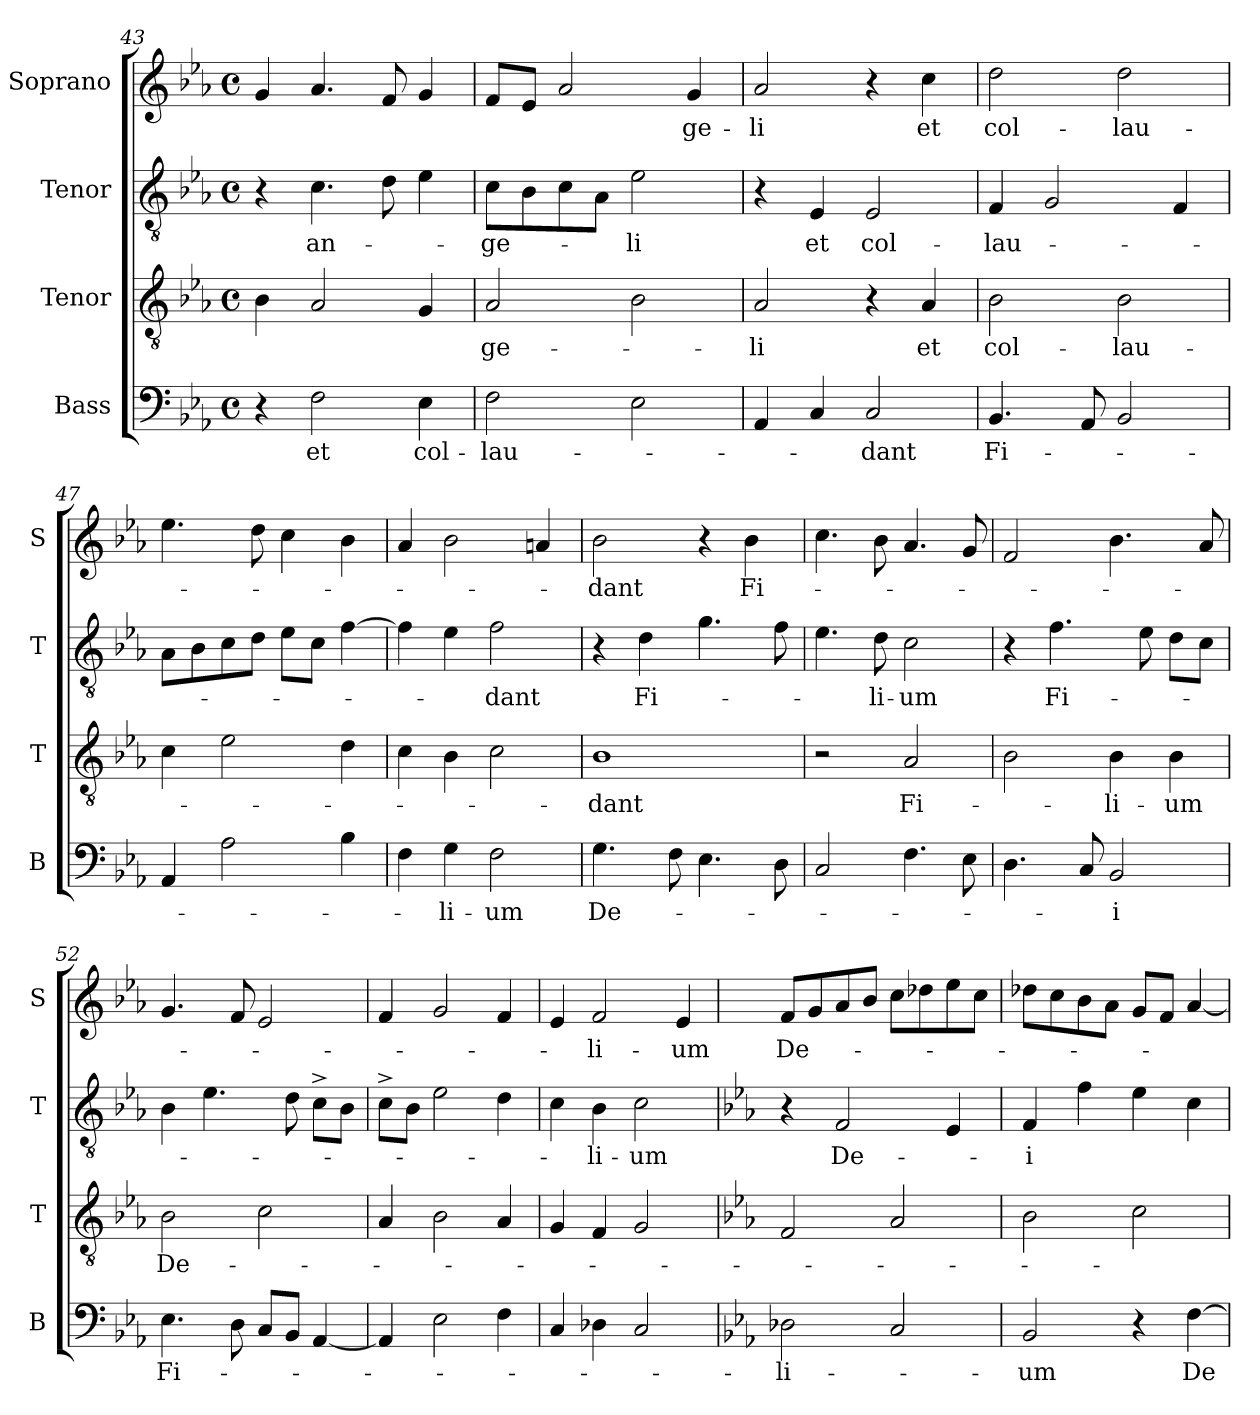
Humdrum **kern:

**kern	**text	**kern	**text	**kern	**text	**kern	**text
*part4	*part4	*part3	*part3	*part2	*part2	*part1	*part1
*staff4	*staff4	*staff3	*staff3	*staff2	*staff2	*staff1	*staff1
*I"Bass	*	*I"Tenor	*	*I"Tenor	*	*I"Soprano	*
*I'B	*	*I'T	*	*I'T	*	*I'S	*
!!LO:LB:g=z
*clefF4	*	*clefGv2	*	*clefGv2	*	*clefG2	*
*k[b-e-a-]	*	*k[b-e-a-]	*	*k[b-e-a-]	*	*k[b-e-a-]	*
*E-:	*	*E-:	*	*E-:	*	*E-:	*
*M4/4	*	*M4/4	*	*M4/4	*	*M4/4	*
*met(c)	*	*met(c)	*	*met(c)	*	*met(c)	*
=43	=43	=43	=43	=43	=43	=43	=43
4r	.	4B-\	.	4r	.	4g/	.
!	!LO:LY:b	!	!	!	!LO:LY:b	!	!
2F\	et	2A-/	.	4.c\	an-	4.a-/	.
.	.	.	.	8d\	.	8f/	.
!	!LO:LY:b	!	!	!	!	!	!
4E-\	col-	4G/	.	4e-\	.	4g/	.
=44	=44	=44	=44	=44	=44	=44	=44
!	!LO:LY:b	!	!LO:LY:b	!	!LO:LY:b	!	!
2F\	-lau-	2A-/	-ge-	8c\L	-ge-	8f/L	.
.	.	.	.	8B-\	.	8e-/J	.
.	.	.	.	8c\	.	2a-/	.
.	.	.	.	8A-\J	.	.	.
!	!	!	!	!	!LO:LY:b	!	!
2E-\	.	2B-\	.	2e-\	-li	.	.
!	!	!	!	!	!	!	!LO:LY:b
.	.	.	.	.	.	4g/	-ge-
=45	=45	=45	=45	=45	=45	=45	=45
!	!	!	!LO:LY:b	!	!	!	!LO:LY:b
4AA-/	.	2A-/	-li	4r	.	2a-/	-li
!	!	!	!	!	!LO:LY:b	!	!
4C/	.	.	.	4E-/	et	.	.
!	!LO:LY:b	!	!	!	!LO:LY:b	!	!
2C/	-dant	4r	.	2E-/	col-	4r	.
!	!	!	!LO:LY:b	!	!	!	!LO:LY:b
.	.	4A-/	et	.	.	4cc\	et
=46	=46	=46	=46	=46	=46	=46	=46
!	!LO:LY:b	!	!LO:LY:b	!	!LO:LY:b	!	!LO:LY:b
4.BB-/	Fi-	2B-\	col-	4F/	-lau-	2dd\	col-
.	.	.	.	2G/	.	.	.
8AA-/	.	.	.	.	.	.	.
!	!	!	!LO:LY:b	!	!	!	!LO:LY:b
2BB-/	.	2B-\	-lau-	.	.	2dd\	-lau-
.	.	.	.	4F/	.	.	.
=47	=47	=47	=47	=47	=47	=47	=47
4AA-/	.	4c\	.	8A-\L	.	4.ee-\	.
.	.	.	.	8B-\	.	.	.
2A-\	.	2e-\	.	8c\	.	.	.
.	.	.	.	8d\J	.	8dd\	.
.	.	.	.	8e-\L	.	4cc\	.
.	.	.	.	8c\J	.	.	.
4B-\	.	4d\	.	[>4f\	.	4b-\	.
!!LO:PB:g=z
=48	=48	=48	=48	=48	=48	=48	=48
4F\	.	4c\	.	4f\]	.	4a-/	.
!	!LO:LY:b	!	!	!	!	!	!
4G\	-li-	4B-\	.	4e-\	.	2b-\	.
!	!LO:LY:b	!	!	!	!LO:LY:b	!	!
2F\	-um	2c\	.	2f\	-dant	.	.
.	.	.	.	.	.	4a/	.
=49	=49	=49	=49	=49	=49	=49	=49
!	!LO:LY:b	!	!LO:LY:b	!	!	!	!LO:LY:b
4.G\	De-	1B-	-dant	4r	.	2b-\	-dant
!	!	!	!	!	!LO:LY:b	!	!
.	.	.	.	4d\	Fi-	.	.
8F\	.	.	.	.	.	.	.
4.E-\	.	.	.	4.g\	.	4r	.
!	!	!	!	!	!	!	!LO:LY:b
.	.	.	.	.	.	4b-\	Fi-
8D\	.	.	.	8f\	.	.	.
=50	=50	=50	=50	=50	=50	=50	=50
2C/	.	2r	.	4.e-\	.	4.cc\	.
!	!	!	!	!	!LO:LY:b	!	!
.	.	.	.	8d\	-li-	8b-\	.
!	!	!	!LO:LY:b	!	!LO:LY:b	!	!
4.F\	.	2A-/	Fi-	2c\	-um	4.a-/	.
8E-\	.	.	.	.	.	8g/	.
=51	=51	=51	=51	=51	=51	=51	=51
4.D\	.	2B-\	.	4r	.	2f/	.
!	!	!	!	!	!LO:LY:b	!	!
.	.	.	.	4.f\	Fi-	.	.
8C/	.	.	.	.	.	.	.
!	!LO:LY:b	!	!LO:LY:b	!	!	!	!
2BB-/	-i	4B-\	-li-	.	.	4.b-\	.
.	.	.	.	8e-\	.	.	.
!	!	!	!LO:LY:b	!	!	!	!
.	.	4B-\	-um	8d\L	.	.	.
.	.	.	.	8c\J	.	8a-/	.
=52	=52	=52	=52	=52	=52	=52	=52
!	!LO:LY:b	!	!LO:LY:b	!	!	!	!
4.E-\	Fi-	2B-\	De-	4B-\	.	4.g/	.
.	.	.	.	4.e-\	.	.	.
8D\	.	.	.	.	.	8f/	.
8C/L	.	2c\	.	.	.	2e-/	.
8BB-/J	.	.	.	8d\	.	.	.
[<4AA-/	.	.	.	8c^>\L	.	.	.
.	.	.	.	8B-\J	.	.	.
=53	=53	=53	=53	=53	=53	=53	=53
4AA-/]	.	4A-/	.	8c^>\L	.	4f/	.
.	.	.	.	8B-\J	.	.	.
2E-\	.	2B-\	.	2e-\	.	2g/	.
4F\	.	4A-/	.	4d\	.	4f/	.
!!LO:LB:g=z
=54	=54	=54	=54	=54	=54	=54	=54
4C/	.	4G/	.	4c\	.	4e-/	.
!	!	!	!	!	!LO:LY:b	!	!LO:LY:b
4D-\	.	4F/	.	4B-\	-li-	2f/	-li-
!	!	!	!	!	!LO:LY:b	!	!
2C/	.	2G/	.	2c\	-um	.	.
!	!	!	!	!	!	!	!LO:LY:b
.	.	.	.	.	.	4e-/	-um
=55	=55	=55	=55	=55	=55	=55	=55
*	*	*	*	*	*	*k[]	*
*	*	*	*	*	*	*C:	*
!	!LO:LY:b	!	!	!	!	!	!LO:LY:b
2D-\	-li-	2F/	.	4r	.	8f/L	De-
.	.	.	.	.	.	8g/	.
!	!	!	!	!	!LO:LY:b	!	!
.	.	.	.	2F/	De-	8a/	.
.	.	.	.	.	.	8b/J	.
2C/	.	2A-/	.	.	.	8cc\L	.
.	.	.	.	.	.	8dd-\	.
.	.	.	.	4E-/	.	8ee\	.
.	.	.	.	.	.	8cc\J	.
=56	=56	=56	=56	=56	=56	=56	=56
!	!LO:LY:b	!	!	!	!LO:LY:b:rj	!	!
2BB-/	-um	2B-\	.	4F/	-i	8dd-\L	.
.	.	.	.	.	.	8cc\	.
.	.	.	.	4f\	.	8b\	.
.	.	.	.	.	.	8a\J	.
4r	.	2c\	.	4e-\	.	8g/L	.
.	.	.	.	.	.	8f/J	.
!	!LO:LY:b	!	!	!	!	!	!
[>4F\	De-	.	.	4c\	.	[<4a/	.
=	=	=	=	=	=	=	=
*-	*-	*-	*-	*-	*-	*-	*-
